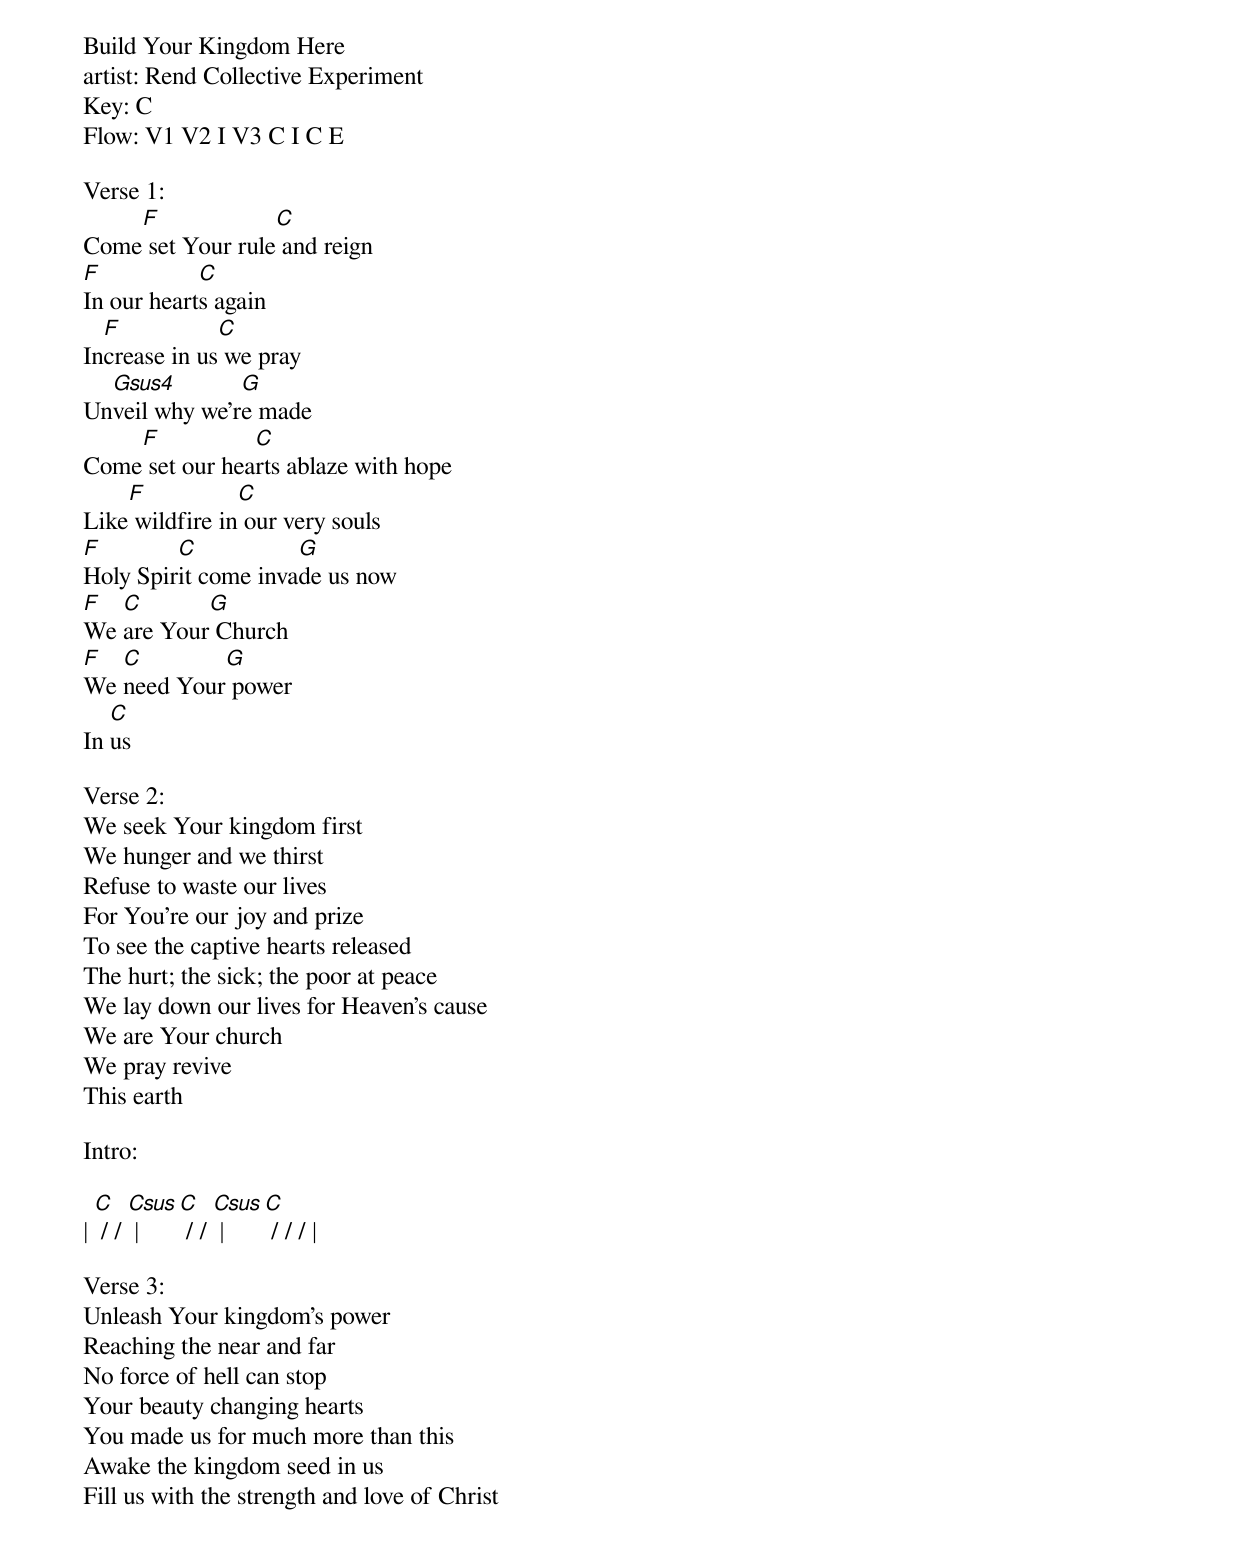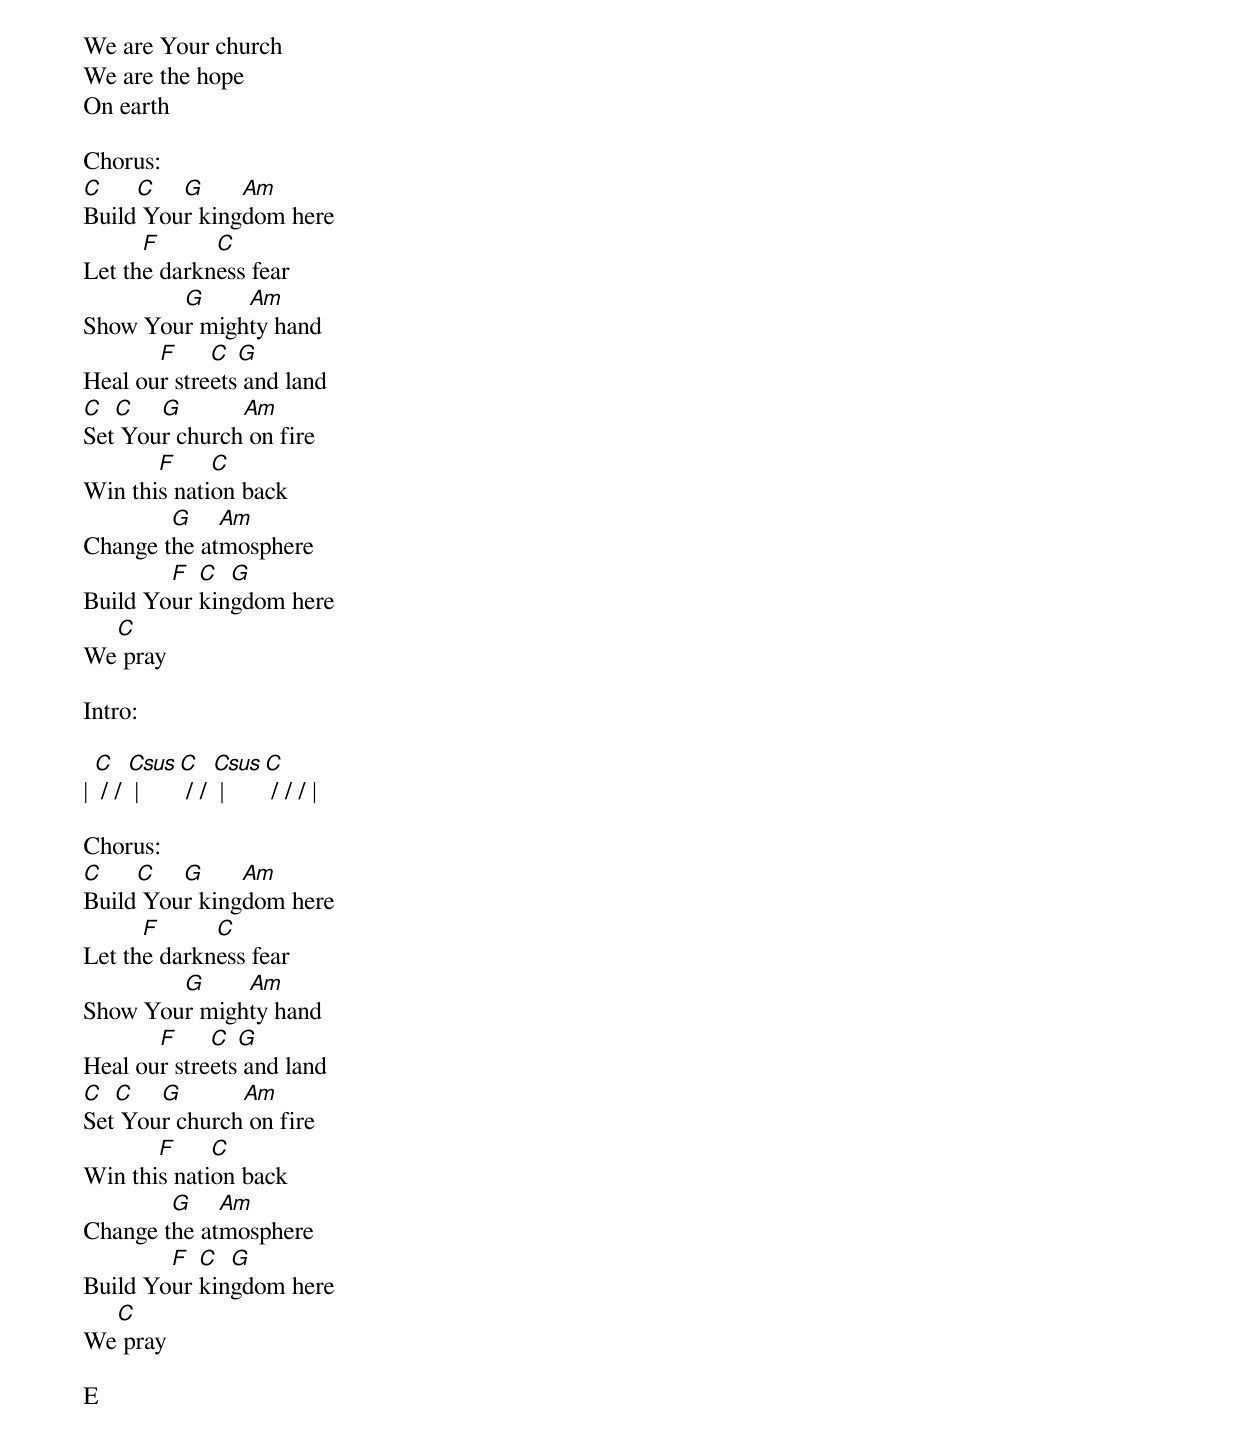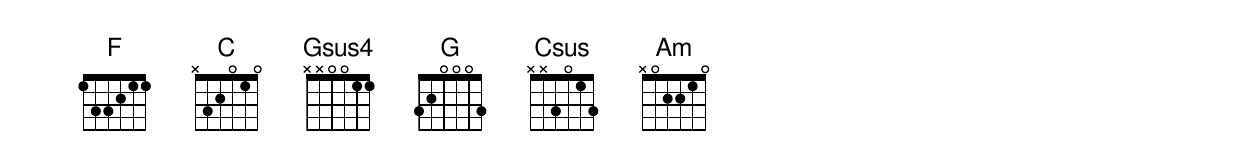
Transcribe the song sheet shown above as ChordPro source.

Build Your Kingdom Here
artist: Rend Collective Experiment
Key: C
Flow: V1 V2 I V3 C I C E

Verse 1:
Come[F] set Your rule[C] and reign
[F]In our heart[C]s again
In[F]crease in us[C] we pray
Un[Gsus4]veil why we'r[G]e made
Come[F] set our hea[C]rts ablaze with hope
Like[F] wildfire in[C] our very souls
[F]Holy Spir[C]it come inva[G]de us now
[F]We [C]are Your[G] Church
[F]We [C]need Your[G] power
In [C]us

Verse 2:
We seek Your kingdom first
We hunger and we thirst
Refuse to waste our lives
For You're our joy and prize
To see the captive hearts released
The hurt; the sick; the poor at peace
We lay down our lives for Heaven's cause
We are Your church
We pray revive
This earth

Intro:

| [C] / / [Csus] | [C] / / [Csus] | [C] / / / |

Verse 3:
Unleash Your kingdom's power
Reaching the near and far
No force of hell can stop
Your beauty changing hearts
You made us for much more than this
Awake the kingdom seed in us
Fill us with the strength and love of Christ
We are Your church
We are the hope
On earth

Chorus:
[C]Build[C] You[G]r king[Am]dom here
Let th[F]e darkn[C]ess fear
Show You[G]r migh[Am]ty hand
Heal ou[F]r stre[C]ets[G] and land
[C]Set[C] You[G]r church[Am] on fire
Win thi[F]s nati[C]on back
Change t[G]he at[Am]mosphere
Build Yo[F]ur [C]kin[G]gdom here
We[C] pray

Intro:

| [C] / / [Csus] | [C] / / [Csus] | [C] / / / |

Chorus:
[C]Build[C] You[G]r king[Am]dom here
Let th[F]e darkn[C]ess fear
Show You[G]r migh[Am]ty hand
Heal ou[F]r stre[C]ets[G] and land
[C]Set[C] You[G]r church[Am] on fire
Win thi[F]s nati[C]on back
Change t[G]he at[Am]mosphere
Build Yo[F]ur [C]kin[G]gdom here
We[C] pray

E
